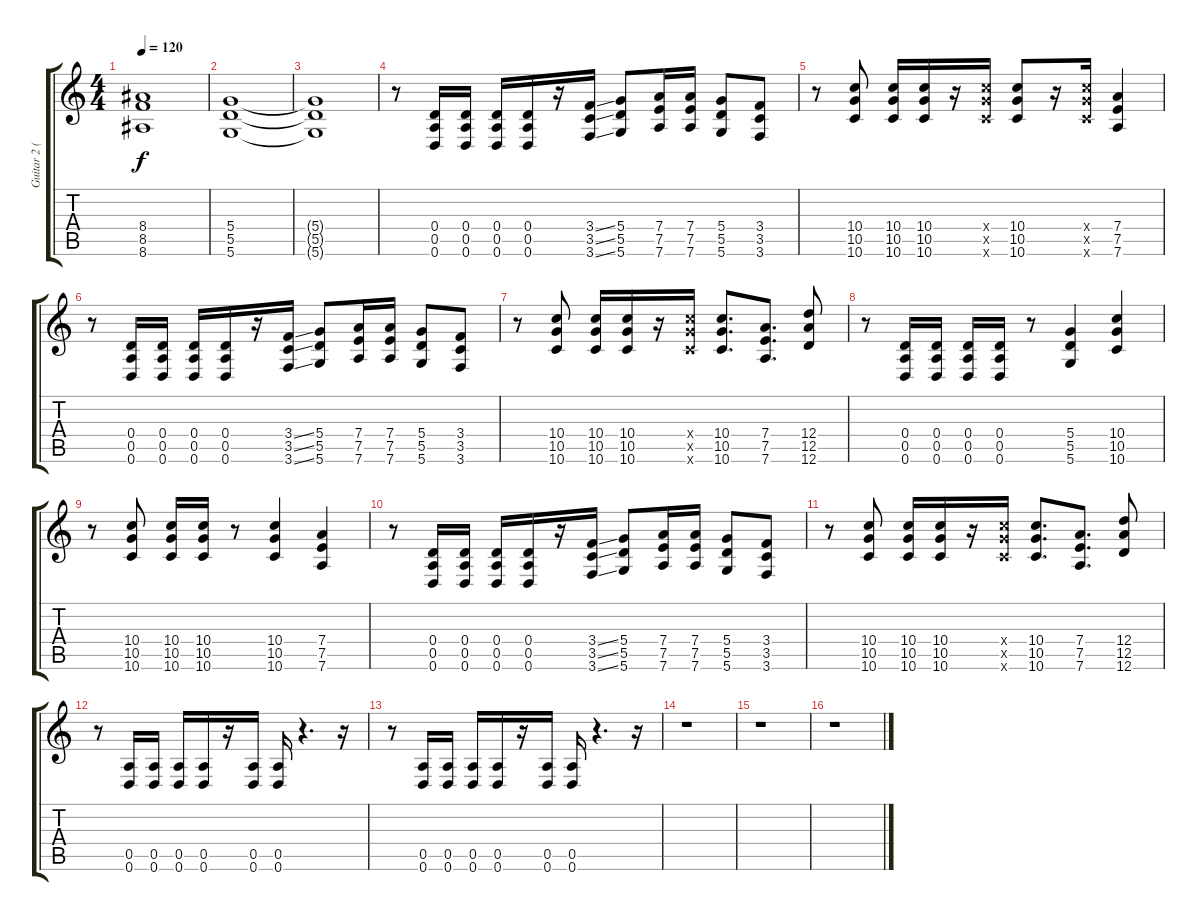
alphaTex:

\track ("Guitar 2 (Adam)" "Guitar 2 (") {instrument distortionguitar}
\staff {score tabs}
\tuning (E4 B3 G3 D3 A2 D2) {hide}
\ts (4 4)
\tempo 120
\clef g2
\ks c
(8.4{t} 8.5{t} 8.6{t}).1{dy f} |
(5.4 5.5 5.6).1 |
(5.4{t} 5.5{t} 5.6{t}).1 |
r.8 (0.4 0.5 0.6).16 (0.4 0.5 0.6).16 (0.4 0.5 0.6).16 (0.4 0.5 0.6).16 r.16 (3.4{ss} 3.5{ss} 3.6{ss}).16 (5.4 5.5 5.6).8 (7.4 7.5 7.6).16 (7.4 7.5 7.6).16 (5.4 5.5 5.6).8 (3.4 3.5 3.6).8 |
r.8 (10.4 10.5 10.6).8 (10.4 10.5 10.6).16 (10.4 10.5 10.6).16 r.16 (10.4{x} 10.5{x} 10.6{x}).16 (10.4 10.5 10.6).8 r.16 (10.4{x} 10.5{x} 10.6{x}).16 (7.4 7.5 7.6).4 |
r.8 (0.4 0.5 0.6).16 (0.4 0.5 0.6).16 (0.4 0.5 0.6).16 (0.4 0.5 0.6).16 r.16 (3.4{ss} 3.5{ss} 3.6{ss}).16 (5.4 5.5 5.6).8 (7.4 7.5 7.6).16 (7.4 7.5 7.6).16 (5.4 5.5 5.6).8 (3.4 3.5 3.6).8 |
r.8 (10.4 10.5 10.6).8 (10.4 10.5 10.6).16 (10.4 10.5 10.6).16 r.16 (10.4{x} 10.5{x} 10.6{x}).16 (10.4 10.5 10.6).8{d} (7.4 7.5 7.6).8{d} (12.4 12.5 12.6).8 |
r.8 (0.4 0.5 0.6).16 (0.4 0.5 0.6).16 (0.4 0.5 0.6).16 (0.4 0.5 0.6).16 r.8 (5.4 5.5 5.6).4 (10.4 10.5 10.6).4 |
r.8 (10.4 10.5 10.6).8 (10.4 10.5 10.6).16 (10.4 10.5 10.6).16 r.8 (10.4 10.5 10.6).4 (7.4 7.5 7.6).4 |
r.8 (0.4 0.5 0.6).16 (0.4 0.5 0.6).16 (0.4 0.5 0.6).16 (0.4 0.5 0.6).16 r.16 (3.4{ss} 3.5{ss} 3.6{ss}).16 (5.4 5.5 5.6).8 (7.4 7.5 7.6).16 (7.4 7.5 7.6).16 (5.4 5.5 5.6).8 (3.4 3.5 3.6).8 |
r.8 (10.4 10.5 10.6).8 (10.4 10.5 10.6).16 (10.4 10.5 10.6).16 r.16 (10.4{x} 10.5{x} 10.6{x}).16 (10.4 10.5 10.6).8{d} (7.4 7.5 7.6).8{d} (12.4 12.5 12.6).8 |
r.8 (0.5 0.6).16 (0.5 0.6).16 (0.5 0.6).16 (0.5 0.6).16 r.16 (0.5 0.6).16 (0.5 0.6).16 r.4{d} r.16 |
r.8 (0.5 0.6).16 (0.5 0.6).16 (0.5 0.6).16 (0.5 0.6).16 r.16 (0.5 0.6).16 (0.5 0.6).16 r.4{d} r.16 |
r.1 |
r.1 |
r.1
